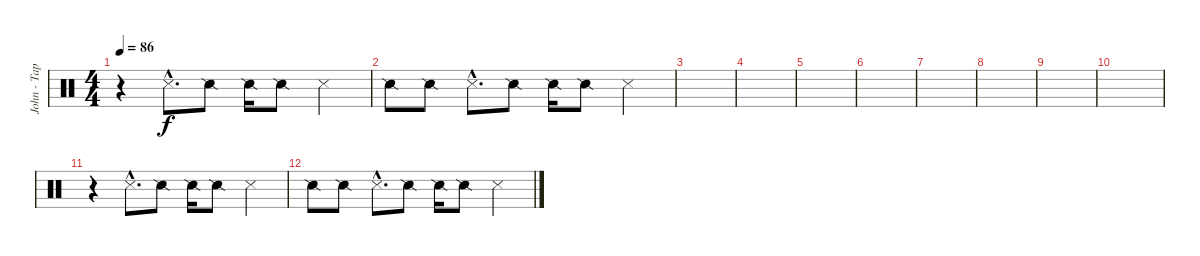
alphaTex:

\track ("John - Tap" "John - Tap") {instrument percussion}
\staff {score}
\articulation defaults
\ts (4 4)
\tempo 86
\clef neutral
\ks c
r.4{dy f} "Metronome (hit)"{hac}.8{d} "Snare (side stick) 2".8 "Snare (side stick) 2".16 "Snare (side stick) 2".8 "Metronome (hit)".4 |
"Snare (side stick) 2".8 "Snare (side stick) 2".8 "Metronome (hit)"{hac}.8{d} "Snare (side stick) 2".8 "Snare (side stick) 2".16 "Snare (side stick) 2".8 "Metronome (hit)".4 |
|
|
|
|
|
|
|
|
r.4 "Metronome (hit)"{hac}.8{d} "Snare (side stick) 2".8 "Snare (side stick) 2".16 "Snare (side stick) 2".8 "Metronome (hit)".4 |
"Snare (side stick) 2".8 "Snare (side stick) 2".8 "Metronome (hit)"{hac}.8{d} "Snare (side stick) 2".8 "Snare (side stick) 2".16 "Snare (side stick) 2".8 "Metronome (hit)".4
